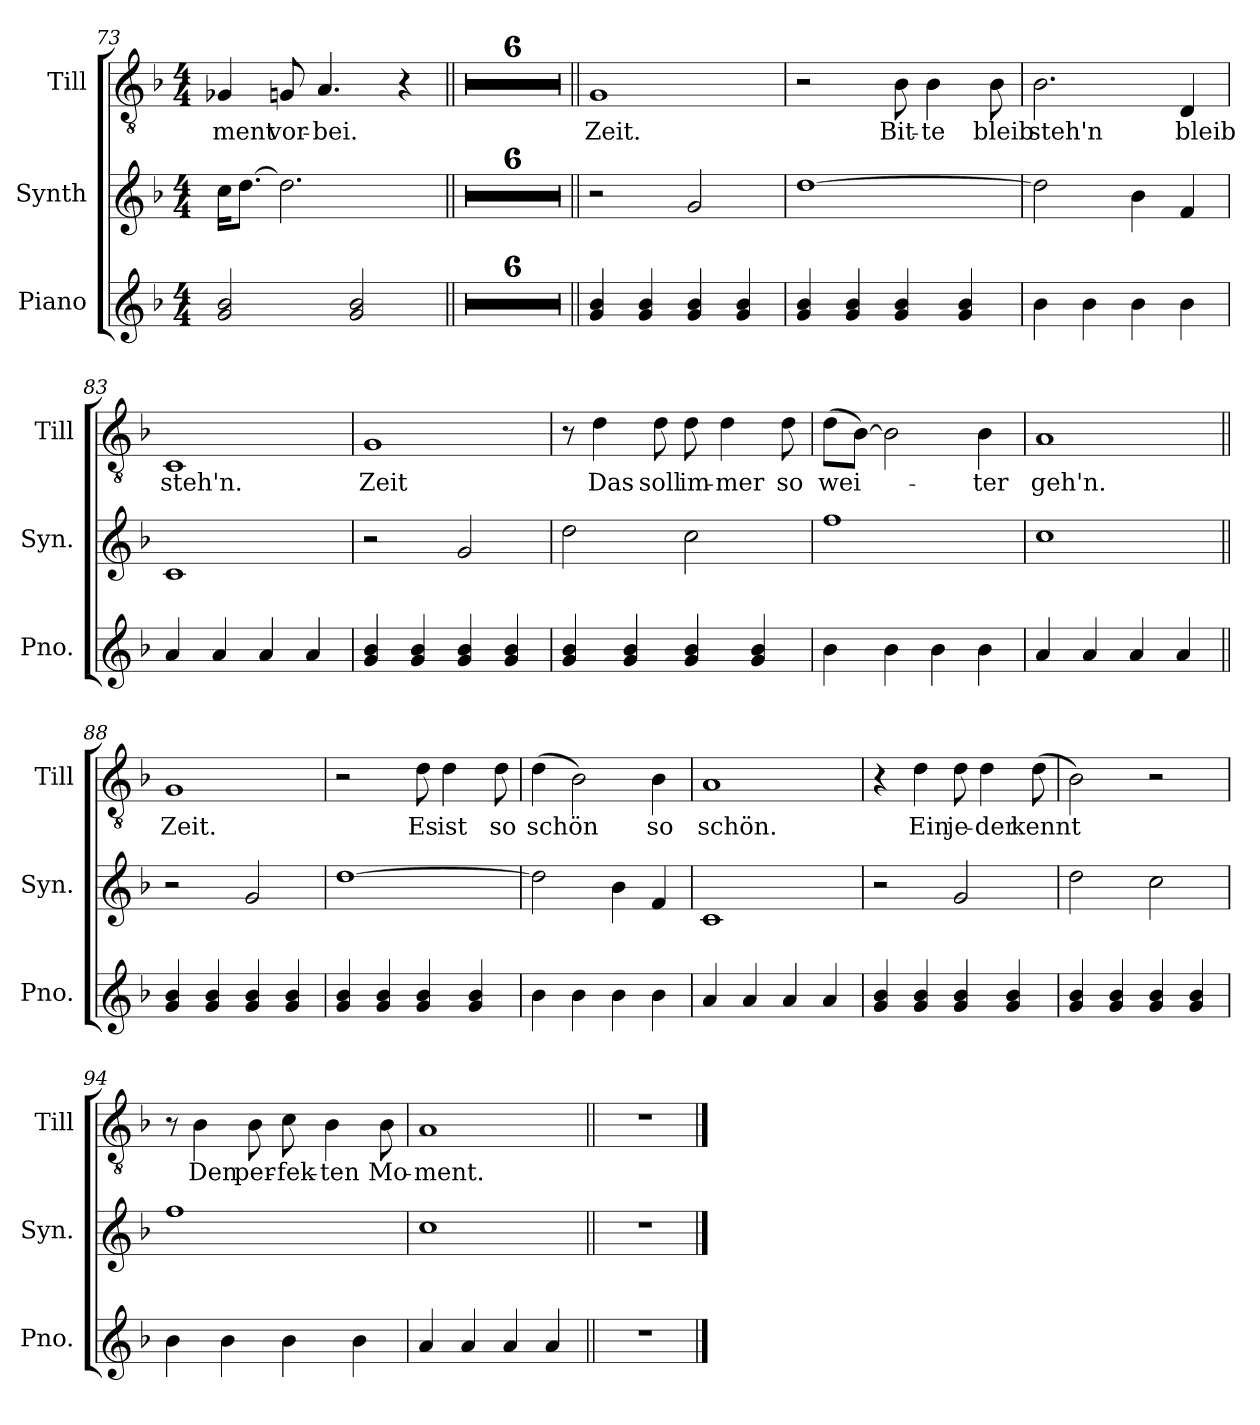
**kern	**kern	**kern	**text
*part3	*part2	*part1	*part1
*staff3	*staff2	*staff1	*staff1
*I"Piano	*I"Synth	*I"Till	*
*I'Pno.	*I'Syn.	*I'Till	*
*clefG2	*clefG2	*clefGv2	*
*k[b-]	*k[b-]	*k[b-]	*
*M4/4	*M4/4	*M4/4	*
=73	=73	=73	=73
2g 2b-	16ccKL	4G-X	-ment
.	[8.ddJ	.	.
.	2.dd]	8Gn	vor-
.	.	4.A	-bei.
2g 2b-	.	.	.
.	.	4r	.
=74||	=74||	=74||	=74||
1r	1r	1r	.
=75	=75	=75	=75
1r	1r	1r	.
=76	=76	=76	=76
1r	1r	1r	.
=77	=77	=77	=77
1r	1r	1r	.
=78	=78	=78	=78
1r	1r	1r	.
=79	=79	=79	=79
1r	1r	1r	.
=80||	=80||	=80||	=80||
4g 4b-	2r	1G	Zeit.
4g 4b-	.	.	.
4g 4b-	2g	.	.
4g 4b-	.	.	.
=81	=81	=81	=81
4g 4b-	[1dd	2r	.
4g 4b-	.	.	.
4g 4b-	.	8B-	Bit-
.	.	4B-	-te
4g 4b-	.	.	.
.	.	8B-	bleib
=82	=82	=82	=82
4b-	2dd]	2.B-	steh'n
4b-	.	.	.
4b-	4b-	.	.
4b-	4f	4D	bleib
=83	=83	=83	=83
4a	1c	1C	steh'n.
4a	.	.	.
4a	.	.	.
4a	.	.	.
=84	=84	=84	=84
4g 4b-	2r	1G	Zeit
4g 4b-	.	.	.
4g 4b-	2g	.	.
4g 4b-	.	.	.
=85	=85	=85	=85
4g 4b-	2dd	8r	.
.	.	4d	Das
4g 4b-	.	.	.
.	.	8d	soll
4g 4b-	2cc	8d	im-
.	.	4d	-mer
4g 4b-	.	.	.
.	.	8d	so
=86	=86	=86	=86
4b-	1ff	(>8dL	wei-
.	.	[8B-J)	.
4b-	.	2B-]	.
4b-	.	.	.
4b-	.	4B-	-ter
=87	=87	=87	=87
4a	1cc	1A	geh'n.
4a	.	.	.
4a	.	.	.
4a	.	.	.
=88||	=88||	=88||	=88||
4g 4b-	2r	1G	Zeit.
4g 4b-	.	.	.
4g 4b-	2g	.	.
4g 4b-	.	.	.
=89	=89	=89	=89
4g 4b-	[1dd	2r	.
4g 4b-	.	.	.
4g 4b-	.	8d	Es
.	.	4d	ist
4g 4b-	.	.	.
.	.	8d	so
=90	=90	=90	=90
4b-	2dd]	(>4d	schön
4b-	.	2B-)	.
4b-	4b-	.	.
4b-	4f	4B-	so
=91	=91	=91	=91
4a	1c	1A	schön.
4a	.	.	.
4a	.	.	.
4a	.	.	.
=92	=92	=92	=92
4g 4b-	2r	4r	.
4g 4b-	.	4d	Ein
4g 4b-	2g	8d	je-
.	.	4d	-der
4g 4b-	.	.	.
.	.	(>8d	kennt
=93	=93	=93	=93
4g 4b-	2dd	2B-)	.
4g 4b-	.	.	.
4g 4b-	2cc	2r	.
4g 4b-	.	.	.
=94	=94	=94	=94
4b-	1ff	8r	.
.	.	4B-	Den
4b-	.	.	.
.	.	8B-	per-
4b-	.	8c	-fek-
.	.	4B-	-ten
4b-	.	.	.
.	.	8B-	Mo-
=95	=95	=95	=95
4a	1cc	1A	-ment.
4a	.	.	.
4a	.	.	.
4a	.	.	.
=96||	=96||	=96||	=96||
1r	1r	1r	.
==	==	==	==
*-	*-	*-	*-
